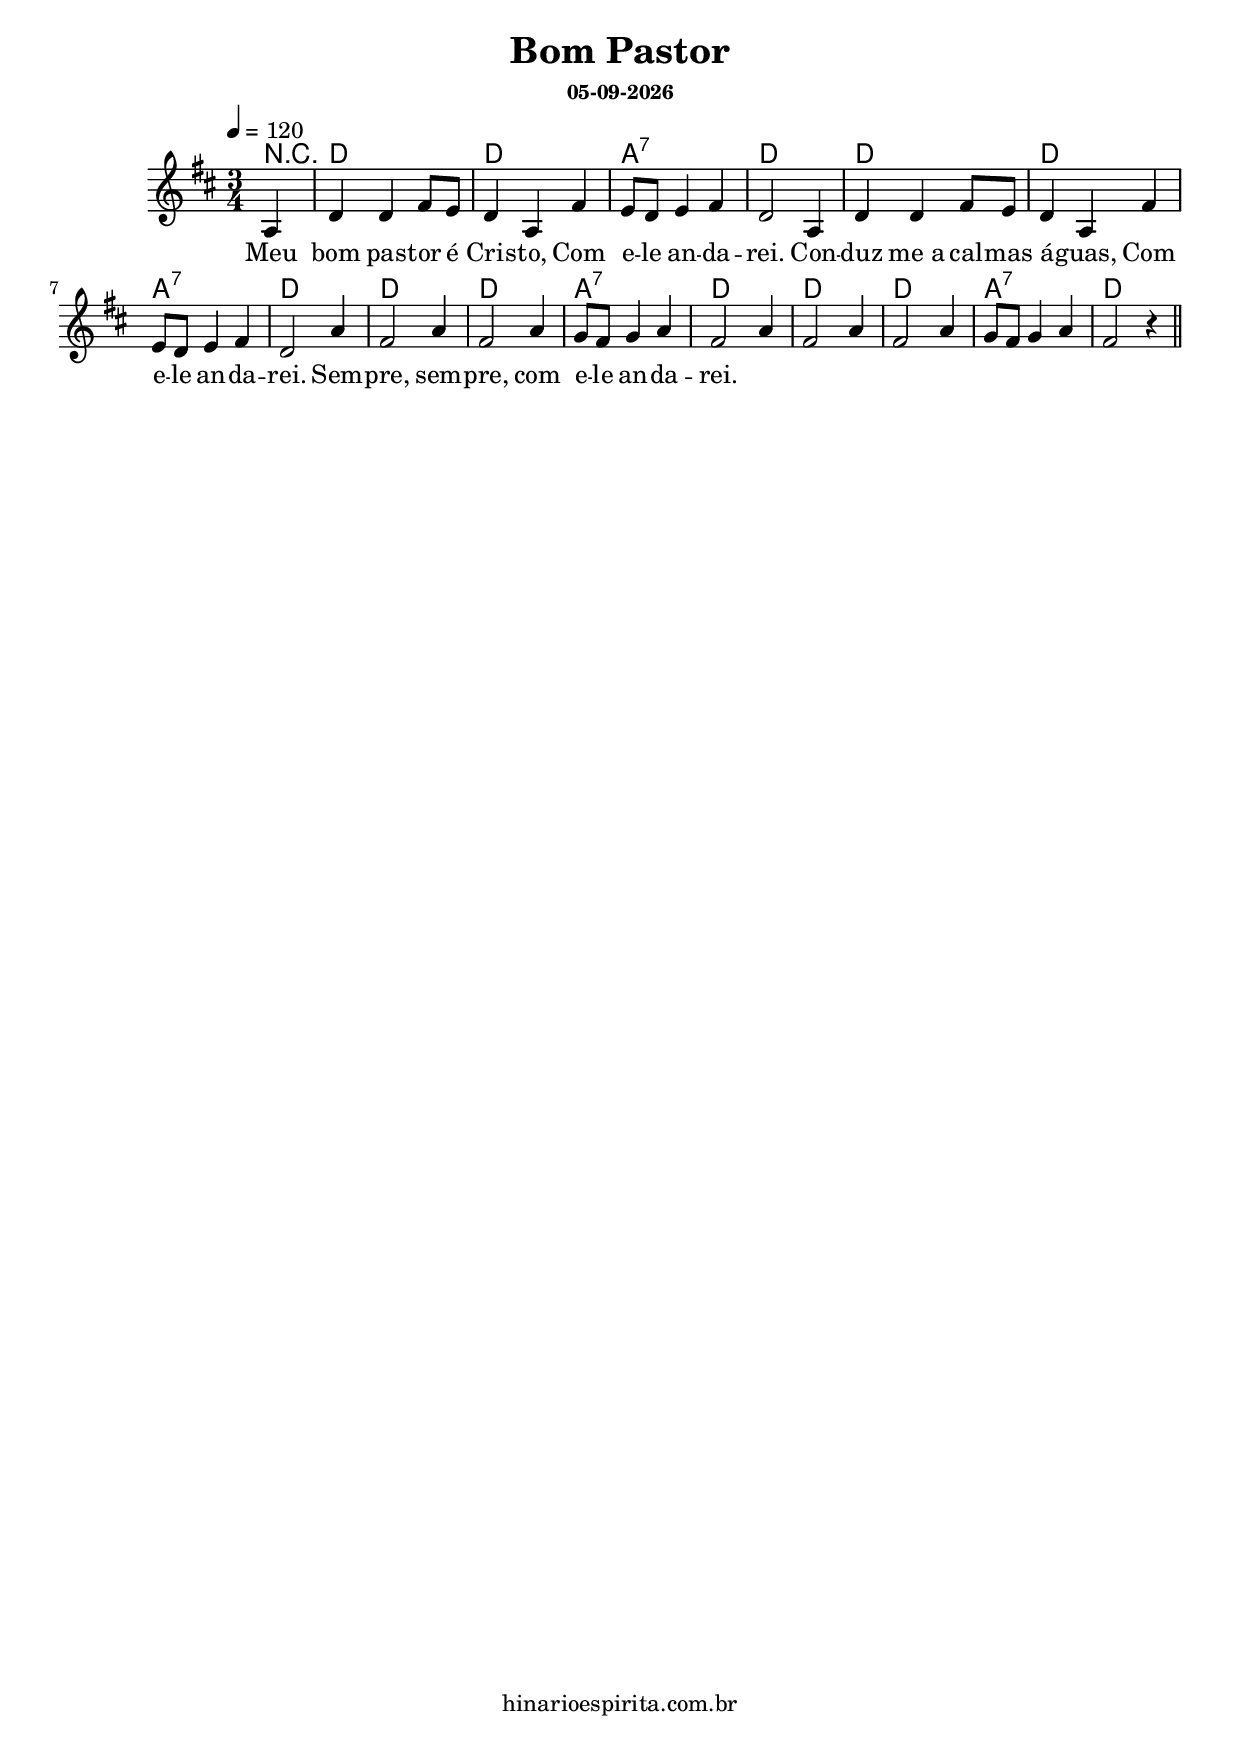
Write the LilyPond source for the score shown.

\version "2.16.0"
\pointAndClickOff

\header {
  title = "Bom Pastor"
  subsubtitle = #(strftime "%d-%m-%Y" (localtime (current-time)))
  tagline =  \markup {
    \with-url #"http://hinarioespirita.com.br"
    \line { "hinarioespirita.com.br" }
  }
}

melodia = \relative c' {
  \key d \major
  \time 3/4
  \tempo 4 = 120
  \clef treble

  % 1
  \partial 4 a4 |
  d d fis8 e | d4 a fis' | e8 d e4 fis | d2 a4 |
  d d fis8 e | d4 a fis' | e8 d e4 fis | d2 \repeat volta 2 { a'4 |
  fis2 a4 | fis2 a4 | g8 fis g4 a | fis2 } r4 \bar "||"
}

letra = \lyricmode {
  Meu bom pas -- tor é Cris -- to,  
  Com e -- le an -- da -- rei.  
  Con -- duz me_a cal -- mas á -- guas,  
  Com e -- le an -- da -- rei.  
  Sem -- pre, sem -- pre, com e -- le an -- da -- rei. 
}

harmonia = \chordmode {
  \set majorSevenSymbol = \markup { 7M }
  r4 | \repeat percent 2 {d2.} a:7 
  \repeat percent 3 {d} a:7 d
  \repeat volta 2 {
    \repeat percent 2 {d} a:7 
    d
  }
}

\score {
  \unfoldRepeats
  <<
    \new ChordNames { \harmonia }
    \new Staff <<
      \new Voice = "melodia" { \melodia }
      \lyricsto "melodia" \new Lyrics \letra
      \set Staff.midiInstrument = #"acoustic grand"
    >>
  >>
  \layout {}
  \midi {}
}
